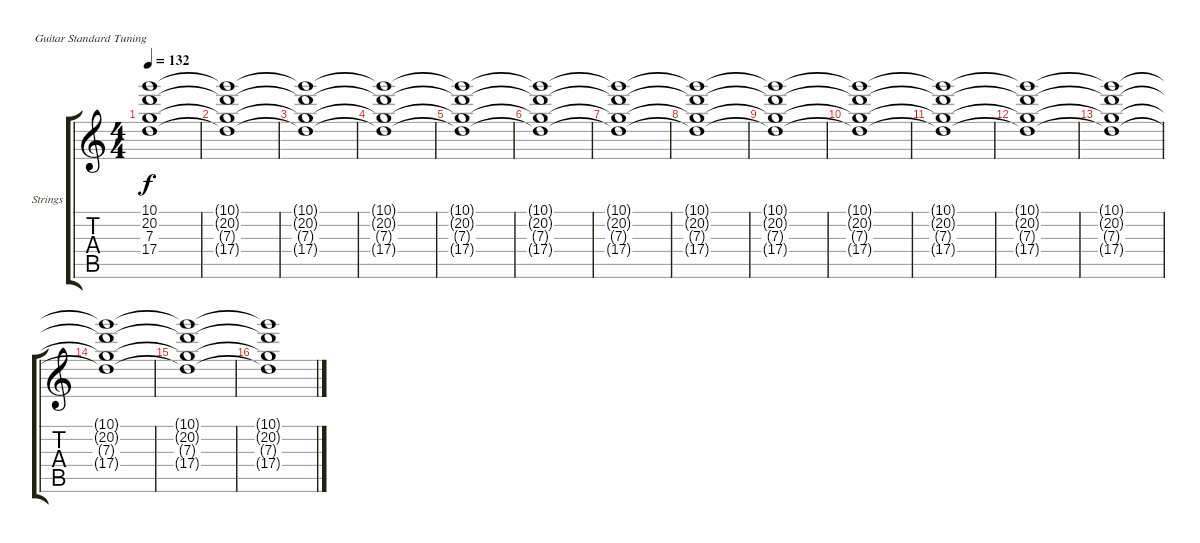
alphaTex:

\defaultSystemsLayout 4
\bracketExtendMode groupsimilarinstruments
\firstSystemTrackNameOrientation horizontal
\otherSystemsTrackNameOrientation horizontal
\track ("Strings" "Strings") {instrument electricguitarclean}
\staff {score tabs}
\tuning (E4 B3 G3 D3 A2 E2)
\ts (4 4)
\tempo 132
\clef g2
\scale
0.333333
\ks c
(17.4{t} 7.3{t} 20.2{t} 10.1{t}).1{dy f} |
\scale
0.333333 (17.4{t} 7.3{t} 20.2{t} 10.1{t}).1 |
\scale
0.333333 (17.4{t} 7.3{t} 20.2{t} 10.1{t}).1 |
\scale
0.333333 (17.4{t} 7.3{t} 20.2{t} 10.1{t}).1 |
\scale
0.333333 (17.4{t} 7.3{t} 20.2{t} 10.1{t}).1 |
\scale
0.333333 (17.4{t} 7.3{t} 20.2{t} 10.1{t}).1 |
\scale
0.333333 (17.4{t} 7.3{t} 20.2{t} 10.1{t}).1 |
\scale
0.333333 (17.4{t} 7.3{t} 20.2{t} 10.1{t}).1 |
\scale
0.333333 (17.4{t} 7.3{t} 20.2{t} 10.1{t}).1 |
\scale
0.333333 (17.4{t} 7.3{t} 20.2{t} 10.1{t}).1 |
\scale
0.333333 (17.4{t} 7.3{t} 20.2{t} 10.1{t}).1 |
\scale
0.333333 (17.4{t} 7.3{t} 20.2{t} 10.1{t}).1 |
\scale
0.333333 (17.4{t} 7.3{t} 20.2{t} 10.1{t}).1 |
\scale
0.333333 (17.4{t} 7.3{t} 20.2{t} 10.1{t}).1 |
\scale
0.333333 (17.4{t} 7.3{t} 20.2{t} 10.1{t}).1 |
\scale
0.333333 (17.4{t} 7.3{t} 20.2{t} 10.1{t}).1
